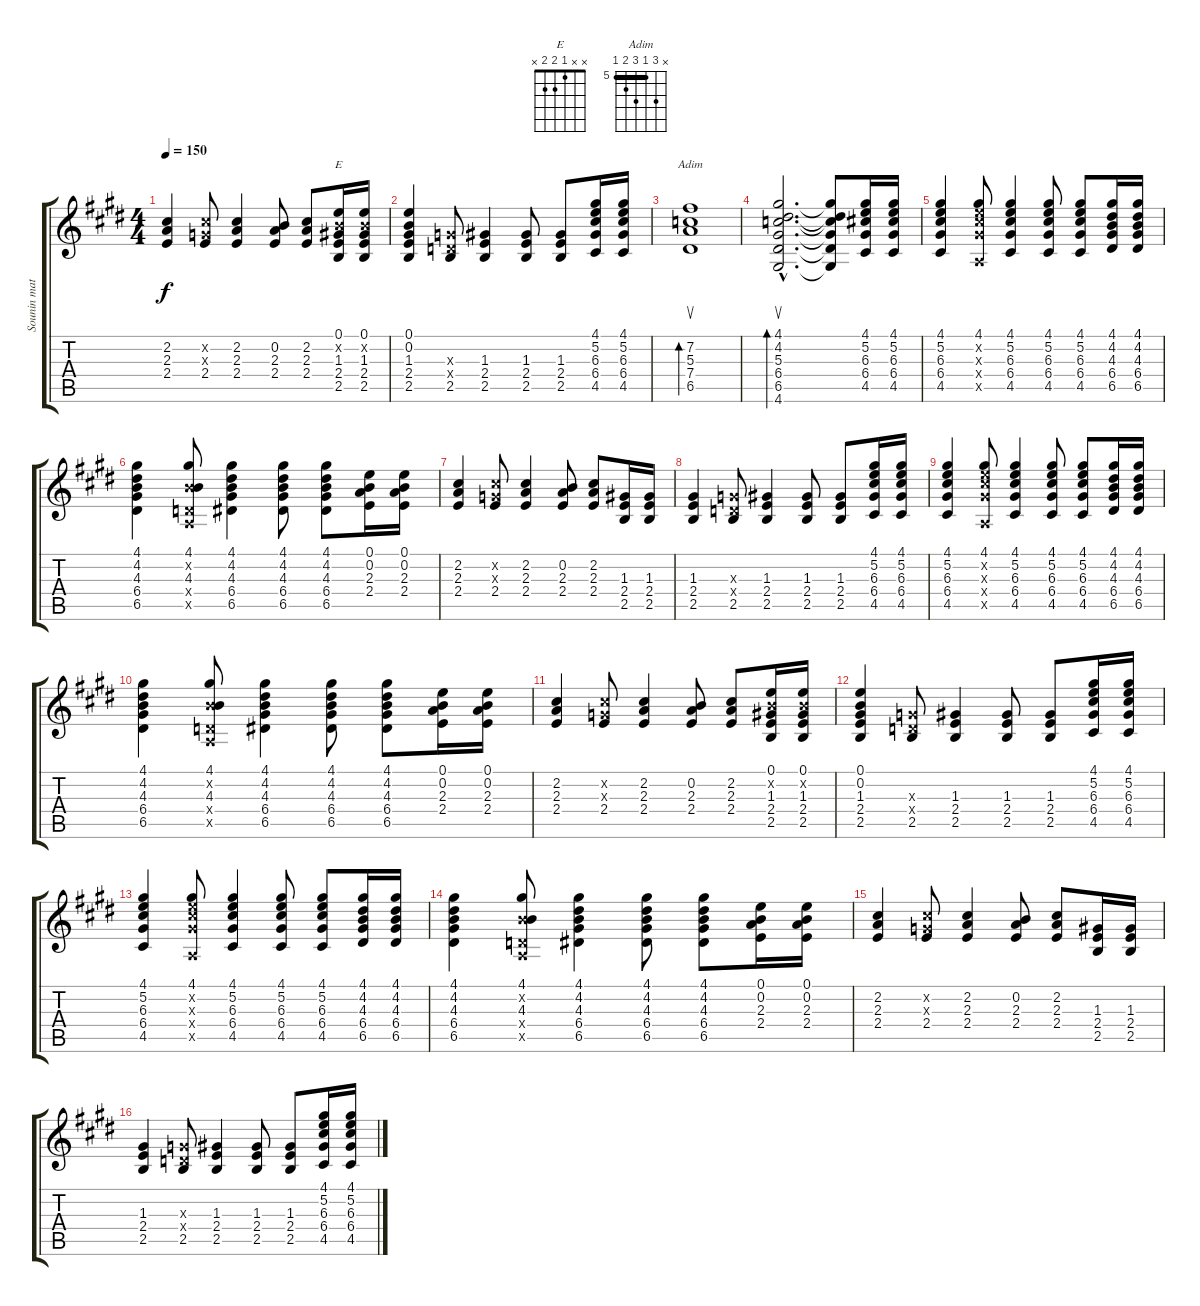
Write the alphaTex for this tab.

\track ("Sounin matsuo" "Sounin mat") {instrument acousticguitarsteel}
\staff {score tabs}
\tuning (E4 B3 G3 D3 A2 E2) {hide}
\chord ("E" x x 1 2 2 x)
\chord ("Adim" x 7 5 7 6 5) {firstfret 5 barre 5}
\ts (4 4)
\tempo 150
\clef g2
\ks c#minor
(2.2 2.3 2.4).4{dy f} (2.2{x} 0.3{x} 2.4).8 (2.2 2.3 2.4).4 (0.2 2.3 2.4).8 (2.2 2.3 2.4).8 (0.1 0.2{x} 1.3 2.4 2.5).16{ch "E"} (0.1 0.2{x} 1.3 2.4 2.5).16 |
(0.1 0.2 1.3 2.4 2.5).4 (0.3{x} 0.4{x} 2.5).8 (1.3 2.4 2.5).4 (1.3 2.4 2.5).8 (1.3 2.4 2.5).8 (4.1 5.2 6.3 6.4 4.5).16 (4.1 5.2 6.3 6.4 4.5).16 |
(7.2 5.3 7.4 6.5).1{su bd 480 ch "Adim"} |
(4.1{hac} 4.2{hac} 5.3{hac} 6.4{hac} 6.5{hac} 4.6{hac}).2{d su bd 480} (4.1{t} 4.2{t} 5.3{t} 6.4{t} 6.5{t} 4.6{t}).8 (4.1 5.2 6.3 6.4 4.5).16 (4.1 5.2 6.3 6.4 4.5).16 |
(4.1 5.2 6.3 6.4 4.5).4 (4.1 5.2{x} 6.3{x} 6.4{x} 0.5{x}).8 (4.1 5.2 6.3 6.4 4.5).4 (4.1 5.2 6.3 6.4 4.5).8 (4.1 5.2 6.3 6.4 4.5).8 (4.1 4.2 4.3 6.4 6.5).16 (4.1 4.2 4.3 6.4 6.5).16 |
(4.1 4.2 4.3 6.4 6.5).4 (4.1 0.2{x} 4.3 0.4{x} 0.5{x}).8 (4.1 4.2 4.3 6.4 6.5).4 (4.1 4.2 4.3 6.4 6.5).8 (4.1 4.2 4.3 6.4 6.5).8 (0.1 0.2 2.3 2.4).16 (0.1 0.2 2.3 2.4).16 |
(2.2 2.3 2.4).4 (2.2{x} 0.3{x} 2.4).8 (2.2 2.3 2.4).4 (0.2 2.3 2.4).8 (2.2 2.3 2.4).8 (1.3 2.4 2.5).16 (1.3 2.4 2.5).16 |
(1.3 2.4 2.5).4 (0.3{x} 0.4{x} 2.5).8 (1.3 2.4 2.5).4 (1.3 2.4 2.5).8 (1.3 2.4 2.5).8 (4.1 5.2 6.3 6.4 4.5).16 (4.1 5.2 6.3 6.4 4.5).16 |
(4.1 5.2 6.3 6.4 4.5).4 (4.1 5.2{x} 6.3{x} 6.4{x} 0.5{x}).8 (4.1 5.2 6.3 6.4 4.5).4 (4.1 5.2 6.3 6.4 4.5).8 (4.1 5.2 6.3 6.4 4.5).8 (4.1 4.2 4.3 6.4 6.5).16 (4.1 4.2 4.3 6.4 6.5).16 |
(4.1 4.2 4.3 6.4 6.5).4 (4.1 0.2{x} 4.3 0.4{x} 0.5{x}).8 (4.1 4.2 4.3 6.4 6.5).4 (4.1 4.2 4.3 6.4 6.5).8 (4.1 4.2 4.3 6.4 6.5).8 (0.1 0.2 2.3 2.4).16 (0.1 0.2 2.3 2.4).16 |
(2.2 2.3 2.4).4 (2.2{x} 0.3{x} 2.4).8 (2.2 2.3 2.4).4 (0.2 2.3 2.4).8 (2.2 2.3 2.4).8 (0.1 0.2{x} 1.3 2.4 2.5).16 (0.1 0.2{x} 1.3 2.4 2.5).16 |
(0.1 0.2 1.3 2.4 2.5).4 (0.3{x} 0.4{x} 2.5).8 (1.3 2.4 2.5).4 (1.3 2.4 2.5).8 (1.3 2.4 2.5).8 (4.1 5.2 6.3 6.4 4.5).16 (4.1 5.2 6.3 6.4 4.5).16 |
(4.1 5.2 6.3 6.4 4.5).4 (4.1 5.2{x} 6.3{x} 6.4{x} 0.5{x}).8 (4.1 5.2 6.3 6.4 4.5).4 (4.1 5.2 6.3 6.4 4.5).8 (4.1 5.2 6.3 6.4 4.5).8 (4.1 4.2 4.3 6.4 6.5).16 (4.1 4.2 4.3 6.4 6.5).16 |
(4.1 4.2 4.3 6.4 6.5).4 (4.1 0.2{x} 4.3 0.4{x} 0.5{x}).8 (4.1 4.2 4.3 6.4 6.5).4 (4.1 4.2 4.3 6.4 6.5).8 (4.1 4.2 4.3 6.4 6.5).8 (0.1 0.2 2.3 2.4).16 (0.1 0.2 2.3 2.4).16 |
(2.2 2.3 2.4).4 (2.2{x} 0.3{x} 2.4).8 (2.2 2.3 2.4).4 (0.2 2.3 2.4).8 (2.2 2.3 2.4).8 (1.3 2.4 2.5).16 (1.3 2.4 2.5).16 |
(1.3 2.4 2.5).4 (0.3{x} 0.4{x} 2.5).8 (1.3 2.4 2.5).4 (1.3 2.4 2.5).8 (1.3 2.4 2.5).8 (4.1 5.2 6.3 6.4 4.5).16 (4.1 5.2 6.3 6.4 4.5).16
